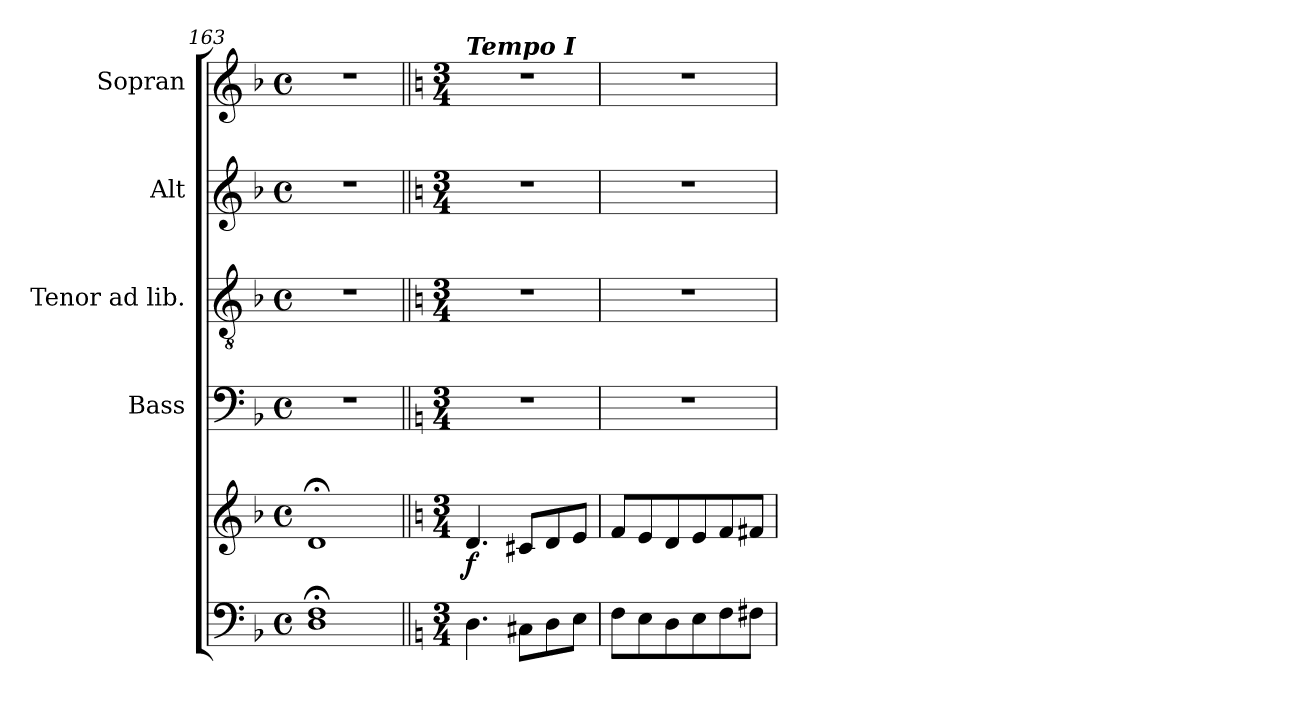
**kern	**kern	**dynam	**kern	**kern	**kern	**kern
*part5	*part5	*part5	*part4	*part3	*part2	*part1
*staff6	*staff5	*staff5/6	*staff4	*staff3	*staff2	*staff1
*	*	*	*I"Bass	*I"Tenor ad lib.	*I"Alt	*I"Sopran
*	*	*	*I'B.	*I'T.	*I'A.	*I'S.
*clefF4	*clefG2	*	*clefF4	*clefGv2	*clefG2	*clefG2
*k[b-]	*k[b-]	*	*k[b-]	*k[b-]	*k[b-]	*k[b-]
*F:	*F:	*	*F:	*F:	*F:	*F:
*M4/4	*M4/4	*	*M4/4	*M4/4	*M4/4	*M4/4
*met(c)	*met(c)	*	*met(c)	*met(c)	*met(c)	*met(c)
=163	=163	=163	=163	=163	=163	=163
1D;< 1F;<	1d;<	.	1r	1r	1r	1r
=164||	=164||	=164||	=164||	=164||	=164||	=164||
*k[]	*k[]	*	*k[]	*k[]	*k[]	*k[]
*C:	*C:	*	*C:	*C:	*C:	*C:
*M3/4	*M3/4	*	*M3/4	*M3/4	*M3/4	*M3/4
!	!	!	!	!	!	!LO:TX:a:Bi:t=Tempo I
!	!	!LO:DY:b	!	!	!	!
4.D\	4.d/	f	2.r	2.r	2.r	2.r
8C#X\L	8c#X/L	.	.	.	.	.
8D\	8d/	.	.	.	.	.
8E\J	8e/J	.	.	.	.	.
!!LO:LB:g=z
=165	=165	=165	=165	=165	=165	=165
8F\L	8f/L	.	2.r	2.r	2.r	2.r
8E\	8e/	.	.	.	.	.
8D\	8d/	.	.	.	.	.
8E\	8e/	.	.	.	.	.
8F\	8f/	.	.	.	.	.
8F#X\J	8f#X/J	.	.	.	.	.
=	=	=	=	=	=	=
*-	*-	*-	*-	*-	*-	*-
